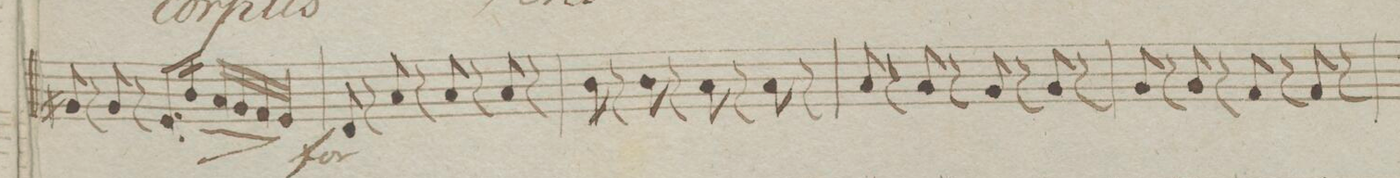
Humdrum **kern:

**kern	**dynam
*I"Violin 2do	*
*clefG2	*
*k[b-]	*
*met(c)	*
*M4/4	*
8g#X/	.
8r	.
8g#/	.
8r	.
8.e/L	.
*16\right	*
16b-'/Jk	>
16a'/LL	.
16g#'/	.
16f'/	.
16e'/JJ	]]
=5	=5
8d/	f
8r	.
8a/	.
8r	.
8a/	.
8r	.
8a/	.
8r	.
=6	=6
8b-\	.
8r	.
8b-\	.
8r	.
8a\	.
8r	.
8a\	.
8r	.
=7	=7
8a/	.
8r	.
8a/	.
8r	.
8g/	.
8r	.
8g/	.
8r	.
=8	=8
8g/	.
8r	.
8g/	.
8r	.
8f/	.
8r	.
8f/	.
8r	.
=9	=9
*-	*-
